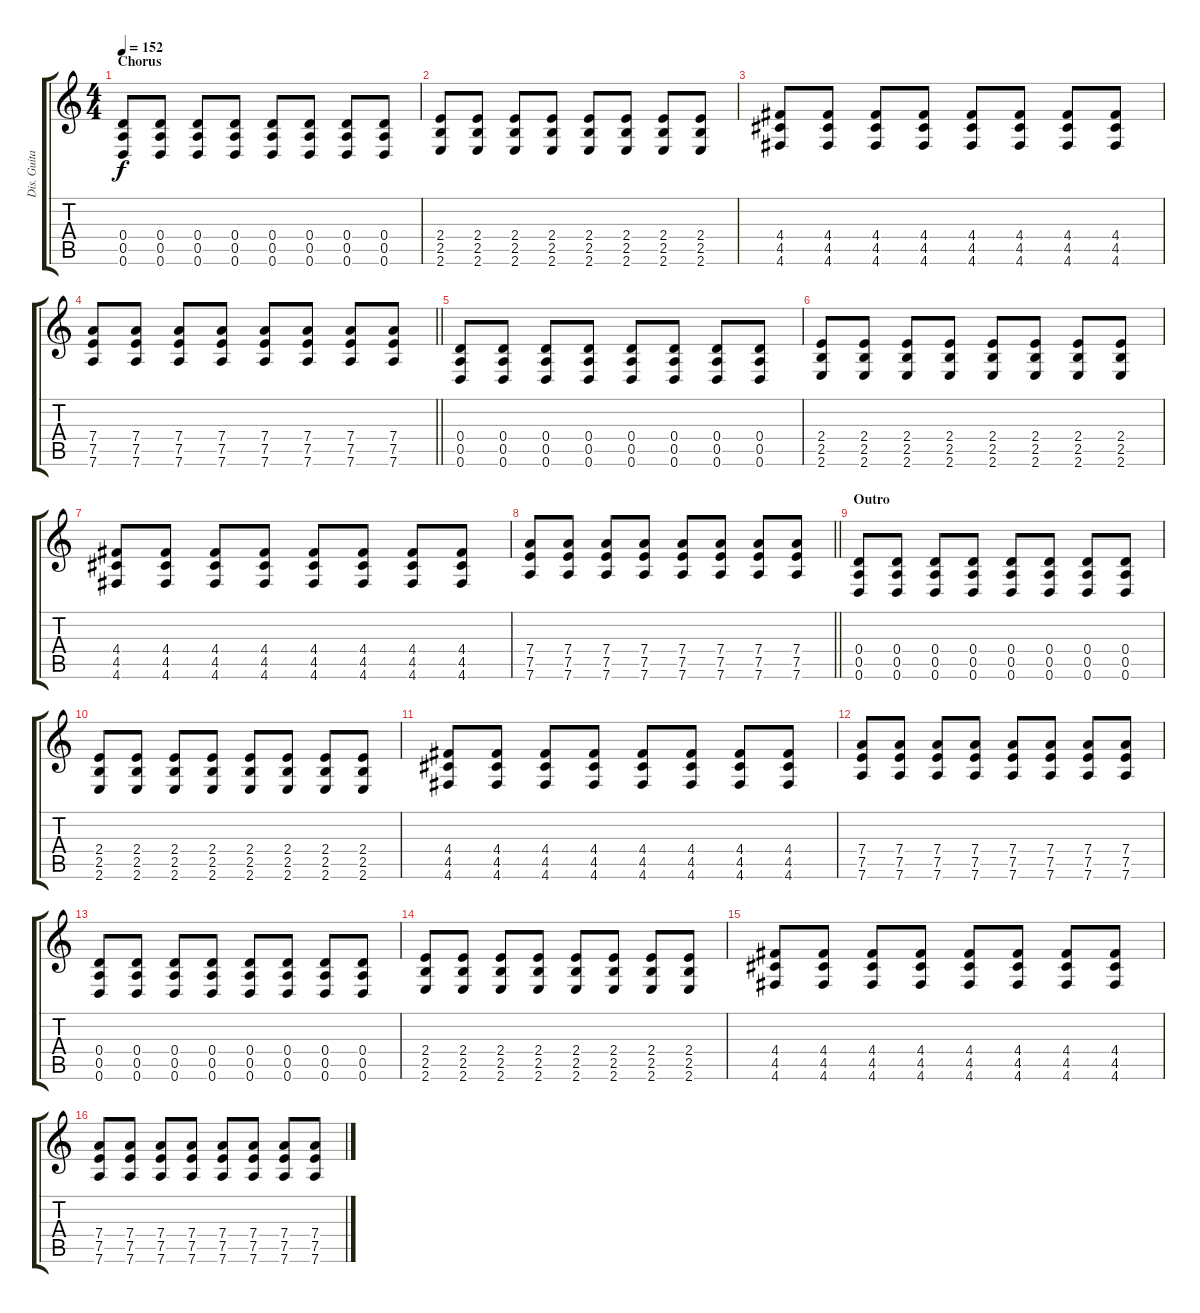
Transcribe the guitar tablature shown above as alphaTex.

\track ("Dis. Guitar" "Dis. Guita") {instrument distortionguitar}
\staff {score tabs}
\tuning (E4 B3 G3 D3 A2 D2) {hide}
\ts (4 4)
\section ("" "Chorus")
\tempo 152
\clef g2
\ks c
(0.4 0.5 0.6).8{dy f} (0.4 0.5 0.6).8 (0.4 0.5 0.6).8 (0.4 0.5 0.6).8 (0.4 0.5 0.6).8 (0.4 0.5 0.6).8 (0.4 0.5 0.6).8 (0.4 0.5 0.6).8 |
(2.4 2.5 2.6).8 (2.4 2.5 2.6).8 (2.4 2.5 2.6).8 (2.4 2.5 2.6).8 (2.4 2.5 2.6).8 (2.4 2.5 2.6).8 (2.4 2.5 2.6).8 (2.4 2.5 2.6).8 |
(4.4 4.5 4.6).8 (4.4 4.5 4.6).8 (4.4 4.5 4.6).8 (4.4 4.5 4.6).8 (4.4 4.5 4.6).8 (4.4 4.5 4.6).8 (4.4 4.5 4.6).8 (4.4 4.5 4.6).8 |
\barLineRight lightlight
(7.4 7.5 7.6).8 (7.4 7.5 7.6).8 (7.4 7.5 7.6).8 (7.4 7.5 7.6).8 (7.4 7.5 7.6).8 (7.4 7.5 7.6).8 (7.4 7.5 7.6).8 (7.4 7.5 7.6).8 |
(0.4 0.5 0.6).8 (0.4 0.5 0.6).8 (0.4 0.5 0.6).8 (0.4 0.5 0.6).8 (0.4 0.5 0.6).8 (0.4 0.5 0.6).8 (0.4 0.5 0.6).8 (0.4 0.5 0.6).8 |
(2.4 2.5 2.6).8 (2.4 2.5 2.6).8 (2.4 2.5 2.6).8 (2.4 2.5 2.6).8 (2.4 2.5 2.6).8 (2.4 2.5 2.6).8 (2.4 2.5 2.6).8 (2.4 2.5 2.6).8 |
(4.4 4.5 4.6).8 (4.4 4.5 4.6).8 (4.4 4.5 4.6).8 (4.4 4.5 4.6).8 (4.4 4.5 4.6).8 (4.4 4.5 4.6).8 (4.4 4.5 4.6).8 (4.4 4.5 4.6).8 |
\barLineRight lightlight
(7.4 7.5 7.6).8 (7.4 7.5 7.6).8 (7.4 7.5 7.6).8 (7.4 7.5 7.6).8 (7.4 7.5 7.6).8 (7.4 7.5 7.6).8 (7.4 7.5 7.6).8 (7.4 7.5 7.6).8 |
\section ("" "Outro")
(0.4 0.5 0.6).8 (0.4 0.5 0.6).8 (0.4 0.5 0.6).8 (0.4 0.5 0.6).8 (0.4 0.5 0.6).8 (0.4 0.5 0.6).8 (0.4 0.5 0.6).8 (0.4 0.5 0.6).8 |
(2.4 2.5 2.6).8 (2.4 2.5 2.6).8 (2.4 2.5 2.6).8 (2.4 2.5 2.6).8 (2.4 2.5 2.6).8 (2.4 2.5 2.6).8 (2.4 2.5 2.6).8 (2.4 2.5 2.6).8 |
(4.4 4.5 4.6).8 (4.4 4.5 4.6).8 (4.4 4.5 4.6).8 (4.4 4.5 4.6).8 (4.4 4.5 4.6).8 (4.4 4.5 4.6).8 (4.4 4.5 4.6).8 (4.4 4.5 4.6).8 |
(7.4 7.5 7.6).8 (7.4 7.5 7.6).8 (7.4 7.5 7.6).8 (7.4 7.5 7.6).8 (7.4 7.5 7.6).8 (7.4 7.5 7.6).8 (7.4 7.5 7.6).8 (7.4 7.5 7.6).8 |
(0.4 0.5 0.6).8 (0.4 0.5 0.6).8 (0.4 0.5 0.6).8 (0.4 0.5 0.6).8 (0.4 0.5 0.6).8 (0.4 0.5 0.6).8 (0.4 0.5 0.6).8 (0.4 0.5 0.6).8 |
(2.4 2.5 2.6).8 (2.4 2.5 2.6).8 (2.4 2.5 2.6).8 (2.4 2.5 2.6).8 (2.4 2.5 2.6).8 (2.4 2.5 2.6).8 (2.4 2.5 2.6).8 (2.4 2.5 2.6).8 |
(4.4 4.5 4.6).8 (4.4 4.5 4.6).8 (4.4 4.5 4.6).8 (4.4 4.5 4.6).8 (4.4 4.5 4.6).8 (4.4 4.5 4.6).8 (4.4 4.5 4.6).8 (4.4 4.5 4.6).8 |
(7.4 7.5 7.6).8 (7.4 7.5 7.6).8 (7.4 7.5 7.6).8 (7.4 7.5 7.6).8 (7.4 7.5 7.6).8 (7.4 7.5 7.6).8 (7.4 7.5 7.6).8 (7.4 7.5 7.6).8
